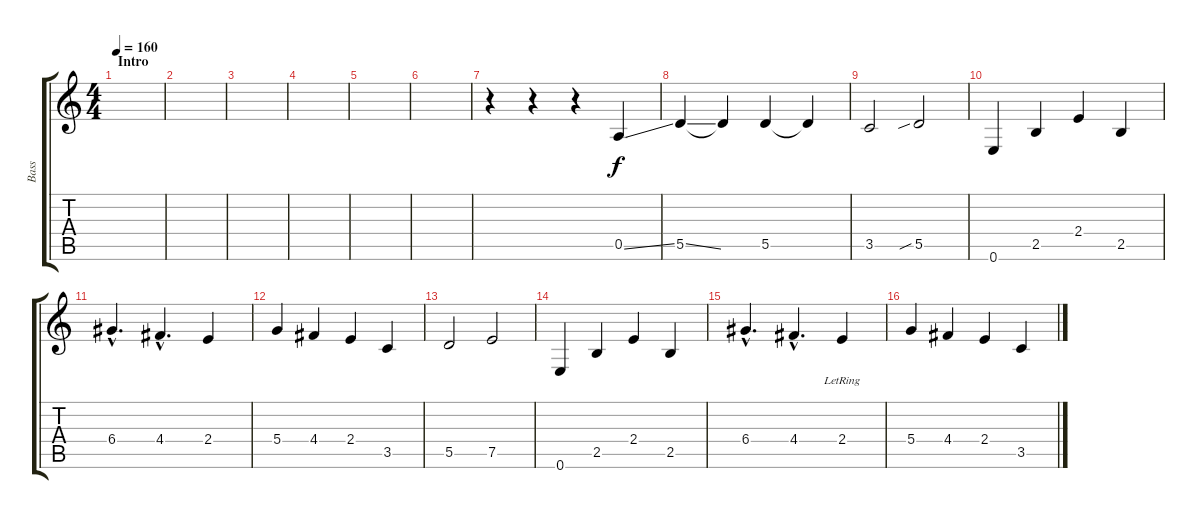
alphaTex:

\track ("Bass" "Bass") {instrument synthbass2}
\staff {score tabs}
\tuning (E4 B3 G3 D3 A2 E2) {hide}
\ts (4 4)
\section ("" "Intro")
\tempo 160
\clef g2
\ks c
|
|
|
|
|
|
r.4 r.4 r.4 0.5{ss}.4 |
5.5{ss}.4 5.5{t}.4 5.5.4 5.5{t}.4 |
3.5.2 5.5{sib}.2 |
0.6.4 2.5.4 2.4.4 2.5.4 |
6.4{hac}.4{d} 4.4{hac}.4{d} 2.4.4 |
5.4.4 4.4.4 2.4.4 3.5.4 |
5.5.2 7.5.2 |
0.6.4 2.5.4 2.4.4 2.5.4 |
6.4{hac}.4{d} 4.4{hac}.4{d} 2.4{lr}.4 |
5.4.4 4.4.4 2.4.4 3.5.4
